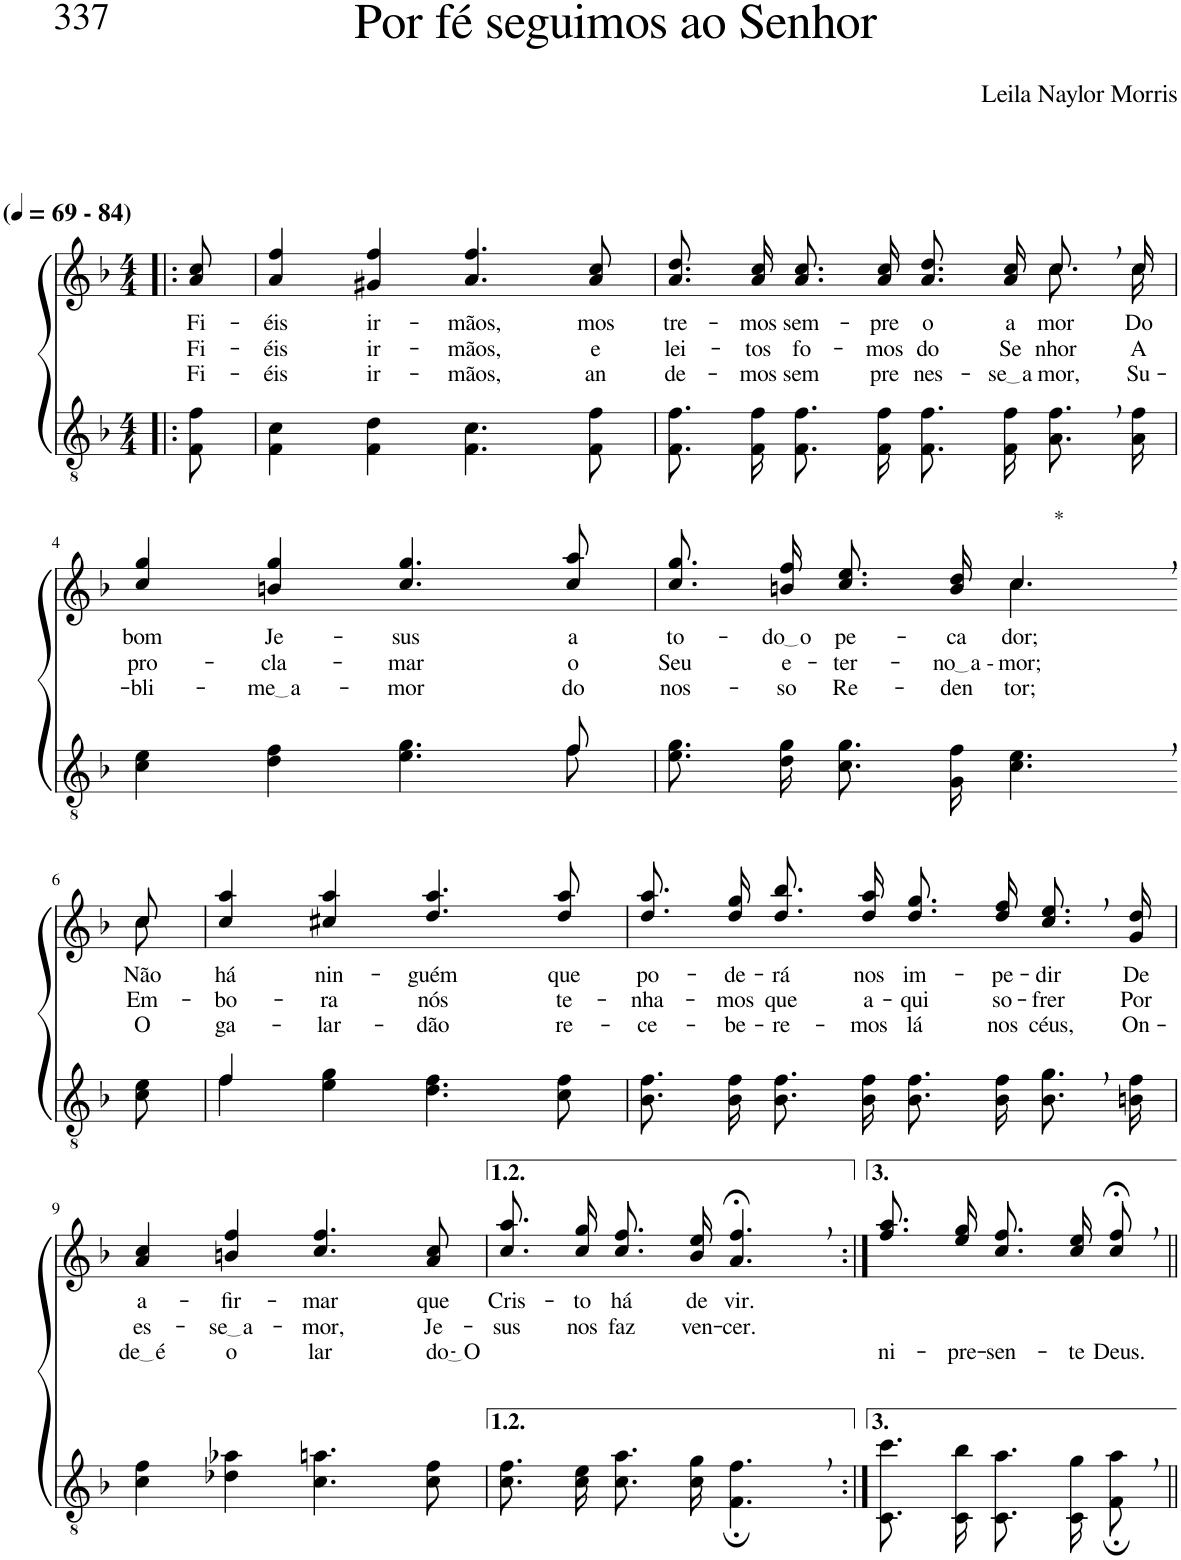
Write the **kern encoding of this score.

**kern	**kern	**text	**text	**text
*part2	*part1	*part1	*part1	*part1
*staff2	*staff1	*staff1	*staff1	*staff1
*I"Parte III e IV	*I"Parte I e II	*	*	*
*clefGv2	*clefG2	*	*	*
*Trd4c7	*Trd4c7	*	*	*
*k[b-]	*k[b-]	*	*	*
*M4/4	*M4/4	*	*	*
*MM69	*MM69	*	*	*
=1!|:	=1!|:	=1!|:	=1!|:	=1!|:
!	!LO:TX:a:B:t=(	!	!	!
!	!LO:TX:a:B:t=- 84)	!	!	!
!	!	!LO:LY:b	!LO:LY:b	!LO:LY:b
8F\ 8f\	8a/ 8cc/	Fi-	Fi-	Fi-
=2	=2	=2	=2	=2
!	!	!LO:LY:b	!LO:LY:b	!LO:LY:b
4F\ 4c\	4a/ 4ff/	-éis	-éis	-éis
!	!	!LO:LY:b	!LO:LY:b	!LO:LY:b
4F\ 4d\	4g#X/ 4ff/	ir-	ir-	ir-
!	!	!LO:LY:b	!LO:LY:b	!LO:LY:b
4.F\ 4.c\	4.a/ 4.ff/	-mãos,	-mãos,	-mãos,
!	!	!LO:LY:b	!LO:LY:b	!LO:LY:b
8F\ 8f\	8a/ 8cc/	mos-	e-	an-
=3	=3	=3	=3	=3
*	*^	*	*	*
!	!	!	!LO:LY:b	!LO:LY:b	!LO:LY:b
8.F\ 8.f\L	2.ryy	8.a\ 8.dd\L	-tre-	-lei-	-de-
!	!	!	!LO:LY:b	!LO:LY:b	!LO:LY:b
16F\ 16f\Jk	.	16a\ 16cc\Jk	-mos	-tos	-mos
!	!	!	!LO:LY:b	!LO:LY:b	!LO:LY:b
8.F\ 8.f\L	.	8.a\ 8.cc\L	sem-	fo-	sem
!	!	!	!LO:LY:b	!LO:LY:b	!LO:LY:b
16F\ 16f\Jk	.	16a\ 16cc\Jk	-pre	-mos	pre
!	!	!	!LO:LY:b	!LO:LY:b	!LO:LY:b
8.F\ 8.f\L	.	8.a\ 8.dd\L	o	do	nes-
!	!	!	!LO:LY:b	!LO:LY:b	!LO:LY:b
16F\ 16f\Jk	.	16a\ 16cc\Jk	a-	Se-	se a
!	!	!	!LO:LY:b	!LO:LY:b	!LO:LY:b
8.A,\ 8.f,\L	8.cc,\L	8.cc/L	-mor	-nhor	-mor,
!	!	!	!LO:LY:b	!LO:LY:b	!LO:LY:b
16A\ 16f\Jk	16cc\Jk	16cc/Jk	Do	A	Su-
!!LO:LB:g=z
=4	=4	=4	=4	=4	=4
*^	*	*	*	*	*
!	!	!	!	!LO:LY:b	!LO:LY:b	!LO:LY:b
*	*	*v	*v	*	*	*
2..ryy	4c\ 4e\	4cc/ 4gg/	bom	pro-	-bli-
!	!	!	!LO:LY:b	!LO:LY:b	!LO:LY:b
.	4d\ 4f\	4bn/ 4gg/	Je-	-cla-	me a
!	!	!	!LO:LY:b	!LO:LY:b	!LO:LY:b
.	4.e\ 4.g\	4.cc/ 4.gg/	-sus	-mar	-mor
!	!	!	!LO:LY:b	!LO:LY:b	!LO:LY:b
8f/	8f\	8cc/ 8aa/	a	o	do
=5	=5	=5	=5	=5	=5
!	!	!	!LO:LY:b	!LO:LY:b	!LO:LY:b
*v	*v	*^	*	*	*
8.e\ 8.g\L	8.cc\ 8.gg\L	2ryy	to-	Seu	nos-
!	!	!	!LO:LY:b	!LO:LY:b	!LO:LY:b
16d\ 16g\Jk	16bn\ 16ff\Jk	.	do o	e-	-so
!	!	!	!LO:LY:b	!LO:LY:b	!LO:LY:b
8.c\ 8.g\L	8.cc\ 8.ee\L	.	pe-	-ter-	Re-
!	!	!	!LO:LY:b	!LO:LY:b	!LO:LY:b
16G\ 16f\Jk	16b\ 16dd\Jk	.	-ca-	no a -	-den-
!	!LO:TX:a:t=*	!	!	!	!
!	!	!	!LO:LY:b	!LO:LY:b	!LO:LY:b
4.c\, 4.e\,	4.cc,/	4.cc\	-dor;	mor;	-tor;
!!LO:LB:g=z	!!
=6-	=6-	=6-	=6-	=6-	=6-
!	!	!	!LO:LY:b	!LO:LY:b	!LO:LY:b
8c\ 8e\	8cc/	8cc\	Não	Em-	O
=7	=7	=7	=7	=7	=7
*^	*	*	*	*	*
!	!	!	!	!LO:LY:b	!LO:LY:b	!LO:LY:b
*	*	*v	*v	*	*	*
4f/	4f\	4cc/ 4aa/	há	-bo-	ga-
!	!	!	!LO:LY:b	!LO:LY:b	!LO:LY:b
2.ryy	4e\ 4g\	4cc#X/ 4aa/	nin-	-ra	-lar-
!	!	!	!LO:LY:b	!LO:LY:b	!LO:LY:b
.	4.d\ 4.f\	4.dd/ 4.aa/	-guém	nós	-dão
!	!	!	!LO:LY:b	!LO:LY:b	!LO:LY:b
.	8c\ 8f\	8dd/ 8aa/	que	te-	re-
=8	=8	=8	=8	=8	=8
!	!	!	!LO:LY:b	!LO:LY:b	!LO:LY:b
*v	*v	*	*	*	*
8.B-\ 8.f\L	8.dd\ 8.aa\L	po-	-nha-	-ce-
!	!	!LO:LY:b	!LO:LY:b	!LO:LY:b
16B-\ 16f\Jk	16dd\ 16gg\Jk	-de-	-mos	-be-
!	!	!LO:LY:b	!LO:LY:b	!LO:LY:b
8.B-\ 8.f\L	8.dd\ 8.bb-\L	-rá	que	-re-
!	!	!LO:LY:b	!LO:LY:b	!LO:LY:b
16B-\ 16f\Jk	16dd\ 16aa\Jk	nos	a-	-mos
!	!	!LO:LY:b	!LO:LY:b	!LO:LY:b
8.B-\ 8.f\L	8.dd\ 8.gg\L	im-	-qui	lá
!	!	!LO:LY:b	!LO:LY:b	!LO:LY:b
16B-\ 16f\Jk	16dd\ 16ff\Jk	-pe-	so-	nos
!	!	!LO:LY:b	!LO:LY:b	!LO:LY:b
8.B-,\ 8.g,\L	8.cc,\ 8.ee,\L	-dir	-frer	céus,
!	!	!LO:LY:b	!LO:LY:b	!LO:LY:b
16Bn\ 16f\Jk	16g\ 16dd\Jk	De	Por	On-
!!LO:LB:g=z
=9	=9	=9	=9	=9
!	!	!LO:LY:b	!LO:LY:b	!LO:LY:b
4c\ 4f\	4a/ 4cc/	a-	es-	de é
!	!	!LO:LY:b	!LO:LY:b	!LO:LY:b
4d-X\ 4a-X\	4bn/ 4ff/	-fir-	se a	o
!	!	!LO:LY:b	!LO:LY:b	!LO:LY:b
4.c\ 4.an\	4.cc/ 4.ff/	-mar	-mor,	lar
!	!	!LO:LY:b	!LO:LY:b	!LO:LY:b
8c\ 8f\	8a/ 8cc/	que	Je-	do O
=10	=10	=10	=10	=10
!	!	!LO:LY:b	!LO:LY:b	!
8.c\ 8.f\L	8.cc\ 8.aa\L	Cris-	-sus	.
!	!	!LO:LY:b	!LO:LY:b	!
16c\ 16e\Jk	16cc\ 16gg\Jk	-to	nos	.
!	!	!LO:LY:b	!LO:LY:b	!
8.c\ 8.a\L	8.cc\ 8.ff\L	há	faz	.
!	!	!LO:LY:b	!LO:LY:b	!
16c\ 16g\Jk	16b-\ 16ee\Jk	de	ven-	.
!	!	!LO:LY:b	!LO:LY:b	!
4.F\;, 4.f\;,	4.a/;<, 4.ff/;<,	vir.	-cer.	.
=11:|!	=11:|!	=11:|!	=11:|!	=11:|!
!	!	!	!	!LO:LY:b
8.C\ 8.cc\	8.ff/ 8.aa/	.	.	-ni-
!	!	!	!	!LO:LY:b
16C\ 16b-\KL	16ee\ 16gg\KL	.	.	-pre-
!	!	!	!	!LO:LY:b
8.C\ 8.a\J	8.cc\ 8.ff\J	.	.	-sen-
!	!	!	!	!LO:LY:b
16C\ 16g\KL	16cc\ 16ee\KL	.	.	-te
!	!	!	!	!LO:LY:b
8F;,\ 8a;,\J	8cc;<,\ 8ff;<,\J	.	.	Deus.
=||	=||	=||	=||	=||
*-	*-	*-	*-	*-
